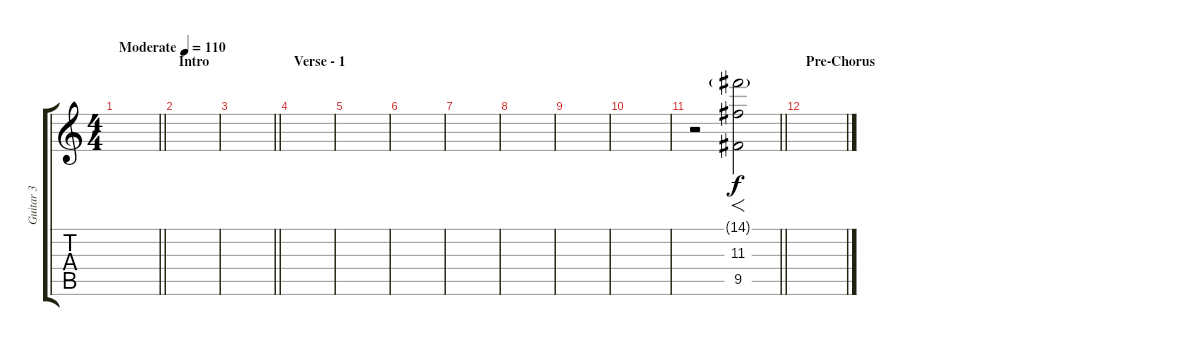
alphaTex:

\track ("Guitar 3" "Guitar 3") {instrument distortionguitar}
\staff {score tabs}
\tuning (E4 B3 G3 D3 A2 E2) {hide}
\ts (4 4)
\tempo (110 "Moderate")
\clef g2
\barLineRight lightlight
\ks c
|
\section ("" "Intro")
|
\barLineRight lightlight
|
\section ("" "Verse - 1")
|
|
|
|
|
|
|
\barLineRight lightlight
r.2 (14.1{g} 11.3 9.5).2{f} |
\section ("" "Pre-Chorus")
